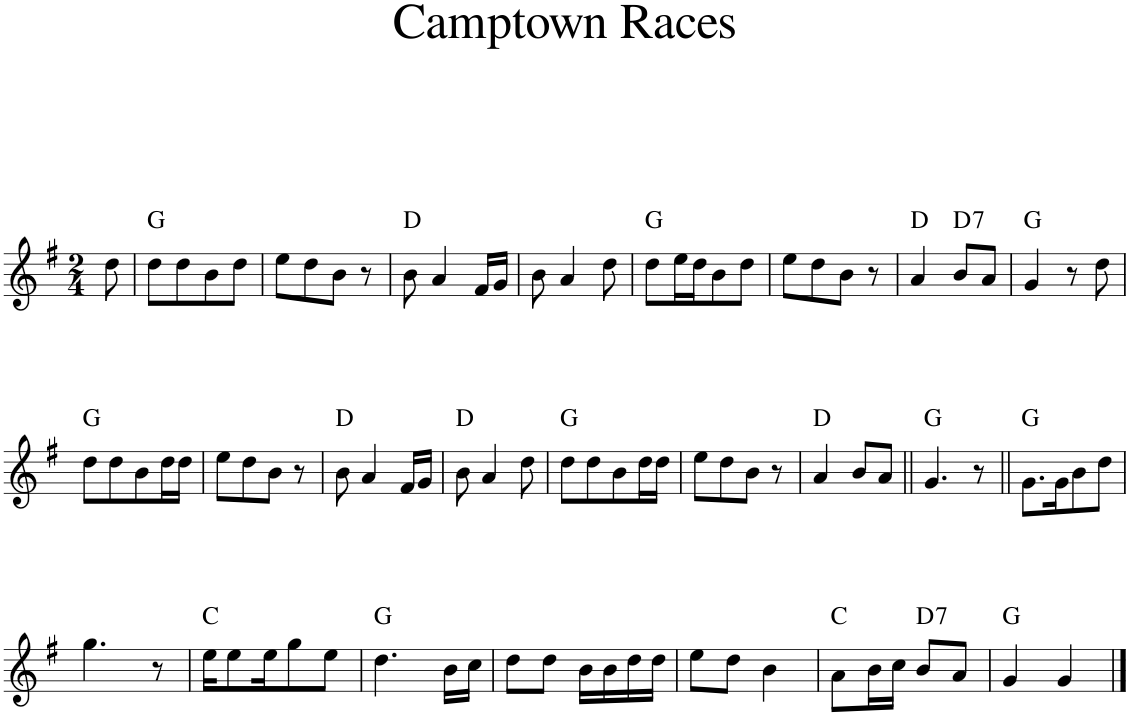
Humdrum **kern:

**kern	**harte
*part1	*part1
*staff1	*
*I"Piano	*
*I'Pno	*
*clefG2	*
*k[f#]	*
*G:	*
*M2/4	*
=1	=1
8dd\	.
=2	=2
8dd\L	G:maj
8dd\	.
8b\	.
8dd\J	.
=3	=3
8ee\L	.
8dd\	.
8b\J	.
8r	.
=4	=4
8b\	D:maj
4a/	.
16f#/LL	.
16g/JJ	.
=5	=5
8b\	.
4a/	.
8dd\	.
=6	=6
8dd\L	G:maj
16ee\L	.
16dd\J	.
8b\	.
8dd\J	.
=7	=7
8ee\L	.
8dd\	.
8b\J	.
8r	.
=8	=8
4a/	D:maj
!	!LO:H:kt=7
8b/L	D:7
8a/J	.
=9	=9
4g/	G:maj
8r	.
8dd\	.
!!LO:LB:g=z
=10	=10
8dd\L	G:maj
8dd\	.
8b\	.
16dd\L	.
16dd\JJ	.
=11	=11
8ee\L	.
8dd\	.
8b\J	.
8r	.
=12	=12
8b\	D:maj
4a/	.
16f#/LL	.
16g/JJ	.
=13	=13
8b\	D:maj
4a/	.
8dd\	.
=14	=14
8dd\L	G:maj
8dd\	.
8b\	.
16dd\L	.
16dd\JJ	.
=15	=15
8ee\L	.
8dd\	.
8b\J	.
8r	.
=16	=16
4a/	D:maj
8b/L	.
8a/J	.
=17||	=17||
4.g/	G:maj
8r	.
=18||	=18||
8.g\L	G:maj
16g\K	.
8b\	.
8dd\J	.
!!LO:LB:g=z
=19	=19
4.gg\	.
8r	.
=20	=20
16ee\KL	C:maj
8ee\	.
16ee\K	.
8gg\	.
8ee\J	.
=21	=21
4.dd\	G:maj
16b\LL	.
16cc\JJ	.
=22	=22
8dd\L	.
8dd\J	.
16b\LL	.
16b\	.
16dd\	.
16dd\JJ	.
=23	=23
8ee\L	.
8dd\J	.
4b\	.
=24	=24
8a\L	C:maj
16b\L	.
16cc\JJ	.
!	!LO:H:kt=7
8b/L	D:7
8a/J	.
=25	=25
4g/	G:maj
4g/	.
==	==
*-	*-
